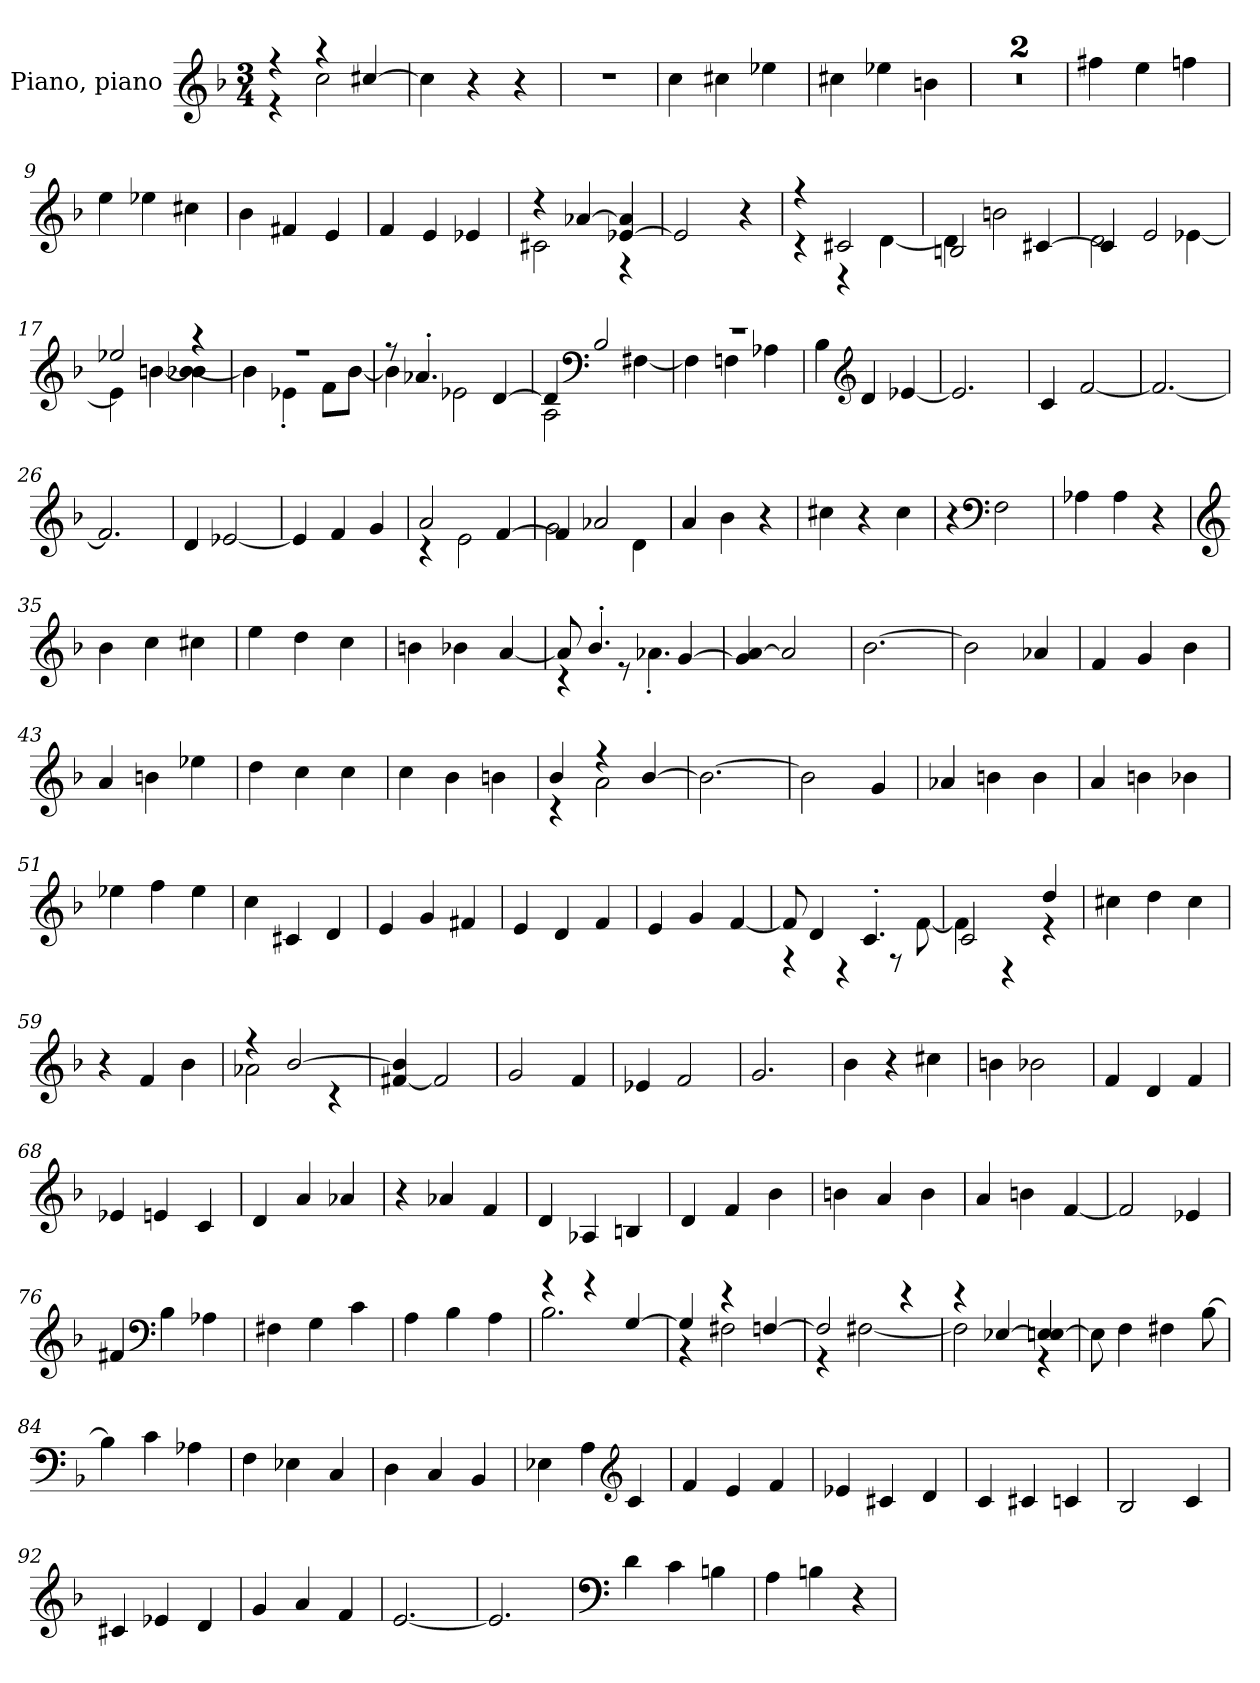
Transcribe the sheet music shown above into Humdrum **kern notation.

**kern
*part1
*staff1
*I"Piano, piano
*clefG2
*k[b-]
*M3/4
*MM170
=1
*^
4r	4r
4r	2cc\
[4cc#X/	.
*v	*v
=2
4cc#\]
4r
4r
=3
2.r
=4
4cc\
4cc#X\
4ee-X\
=5
4cc#X\
4ee-X\
4bn\
=6
2.r
=7
2.r
=8
4ff#X\
4ee\
4ffn\
=9
4ee\
4ee-X\
4cc#X\
=10
4b-\
4f#X/
4e/
!!LO:LB:g=z
=11
4f/
4e/
4e-X/
=12
*^
4r	2c#X\
[4a-X/	.
[4e-X/ 4a-/]	4r
*v	*v
=13
2e-/]
4r
=14
*^
4r	4r
2c#X/	4r
.	[4d\
=15	=15
2Bn/	4d\]
.	2bn\
[4c#X/	.
=16	=16
4c#/]	2d\
2e/	.
.	[4e-X\
=17	=17
2ee-X/	4e-\]
.	[4bn\
4r	[4b-X\ 4b\]
=18	=18
2.r	4b-\]
.	4e-X'\
.	8f\L
.	[8b-\J
!!LO:LB:g=z	!!
=19	=19
8r	4b-\]
4.a-X'/	.
.	2e-X\
[4d/	.
=20	=20
4d/]	2A\
*clefF4	*
2B-/	.
.	[4F#X\
=21	=21
2.r	4F#\]
.	4Fn\
.	4A-X\
*v	*v
=22
4B-\
*clefG2
4d/
[4e-X/
=23
2.e-/]
=24
4c/
[2f/
=25
2.f/_
=26
2.f/]
=27
4d/
[2e-X/
=28
4e-/]
4f/
4g/
!!LO:LB:g=z
=29
*^
2a/	4r
.	2e\
[4f/	.
=30	=30
4f/]	2g\
2a-X/	.
.	4d\
*v	*v
=31
4a/
4b-\
4r
=32
4cc#X\
4r
4cc#\
=33
4r
*clefF4
2F\
=34
4A-X\
4A-\
4r
=35
*clefG2
4b-\
4cc\
4cc#X\
=36
4ee\
4dd\
4cc\
=37
4bn\
4b-X\
[4a/
!!LO:LB:g=z
=38
*^
8a/]	4r
4.b-'/	.
.	8r
.	4.a-X'\
[4g/	.
*v	*v
=39
4g/] [4a/
2a/]
=40
[2.b-\
=41
2b-\]
4a-X/
=42
4f/
4g/
4b-\
=43
4a/
4bn\
4ee-X\
=44
4dd\
4cc\
4cc\
=45
4cc\
4b-\
4bn\
=46
*^
4b-/	4r
4r	2a\
[4b-/	.
*v	*v
=47
2.b-\_
=48
2b-\]
4g/
!!LO:LB:g=z
=49
4a-X/
4bn\
4b\
=50
4a/
4bn\
4b-X\
=51
4ee-X\
4ff\
4ee-\
=52
4cc\
4c#X/
4d/
=53
4e/
4g/
4f#X/
=54
4e/
4d/
4f/
=55
4e/
4g/
[4f/
=56
*^
8f/]	4r
4d/	.
.	4r
4.c'/	.
.	8r
.	[8f\
=57	=57
2c/	4f\]
.	4r
4dd/	4r
*v	*v
!!LO:LB:g=z
=58
4cc#X\
4dd\
4cc#\
=59
4r
4f/
4b-\
=60
*^
4r	2a-X\
[2b-/	.
.	4r
*v	*v
=61
[4f#X/ 4b-/]
2f#/]
=62
2g/
4f/
=63
4e-X/
2f/
=64
2.g/
=65
4b-\
4r
4cc#X\
=66
4bn\
2b-X\
=67
4f/
4d/
4f/
=68
4e-X/
4en/
4c/
!!LO:LB:g=z
=69
4d/
4a/
4a-X/
=70
4r
4a-X/
4f/
=71
4d/
4A-X/
4Bn/
=72
4d/
4f/
4b-\
=73
4bn\
4a/
4b\
=74
4a/
4bn\
[4f/
=75
2f/]
4e-X/
=76
4f#X/
*clefF4
4B-\
4A-X\
=77
4F#X\
4G\
4c\
=78
4A\
4B-\
4A\
!!LO:LB:g=z
=79
*^
4r	2.B-\
4r	.
[4G/	.
=80	=80
4G/]	4r
4r	2F#X\
[4Fn/	.
=81	=81
2F/]	4r
.	[2F#X\
4r	.
=82	=82
4r	2F#\]
[4E-X/	.
4E-/] [4En/	4r
*v	*v
=83
8E\]
4F\
4F#X\
[8B-\
=84
4B-\]
4c\
4A-X\
=85
4F\
4E-X\
4C/
=86
4D\
4C/
4BB-/
=87
4E-X\
4A\
*clefG2
4c/
!!LO:LB:g=z
=88
4f/
4e/
4f/
=89
4e-X/
4c#X/
4d/
=90
4c/
4c#X/
4cn/
=91
2B-/
4c/
=92
4c#X/
4e-X/
4d/
=93
4g/
4a/
4f/
=94
[2.e/
=95
2.e/]
=96
*clefF4
4d\
4c\
4Bn\
=97
4A\
4Bn\
4r
=
*-
